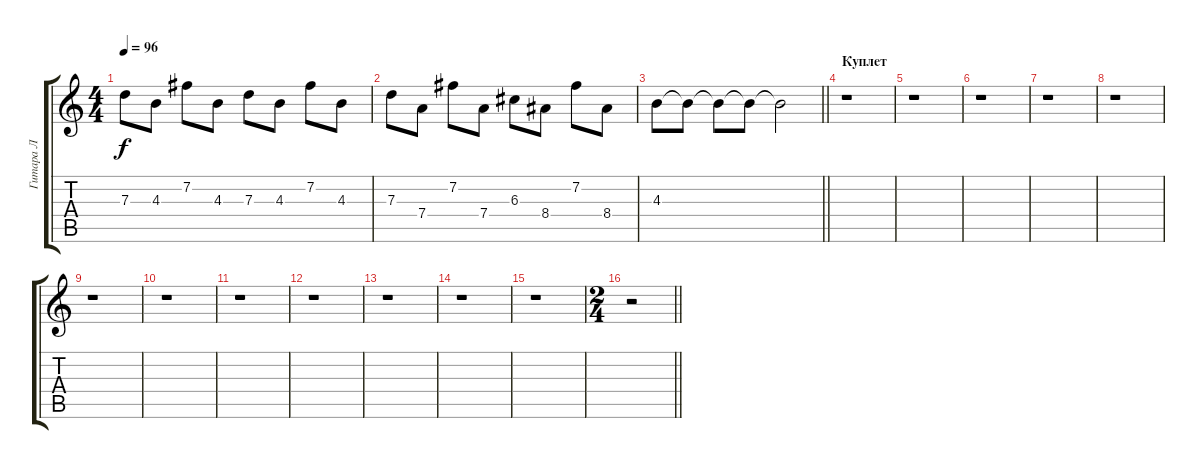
\track ("Гитара Л" "Гитара Л") {instrument distortionguitar}
\staff {score tabs}
\tuning (E4 B3 G3 D3 A2 E2) {hide}
\ts (4 4)
\tempo 96
\clef g2
\ks c
7.3.8{dy f volume 14} 4.3.8 7.2.8 4.3.8 7.3.8 4.3.8 7.2.8 4.3.8 |
7.3.8 7.4.8 7.2.8 7.4.8 6.3.8 8.4.8 7.2.8 8.4.8 |
\barLineRight lightlight
4.3.8 4.3{t}.8 4.3{t}.8 4.3{t}.8 4.3{t}.2{volume 11} |
\section ("" "Куплет")
r.1 |
r.1 |
r.1 |
r.1 |
r.1 |
r.1 |
r.1 |
r.1 |
r.1 |
r.1 |
r.1 |
r.1 |
\ts (2 4)
\barLineRight lightlight
r.2
